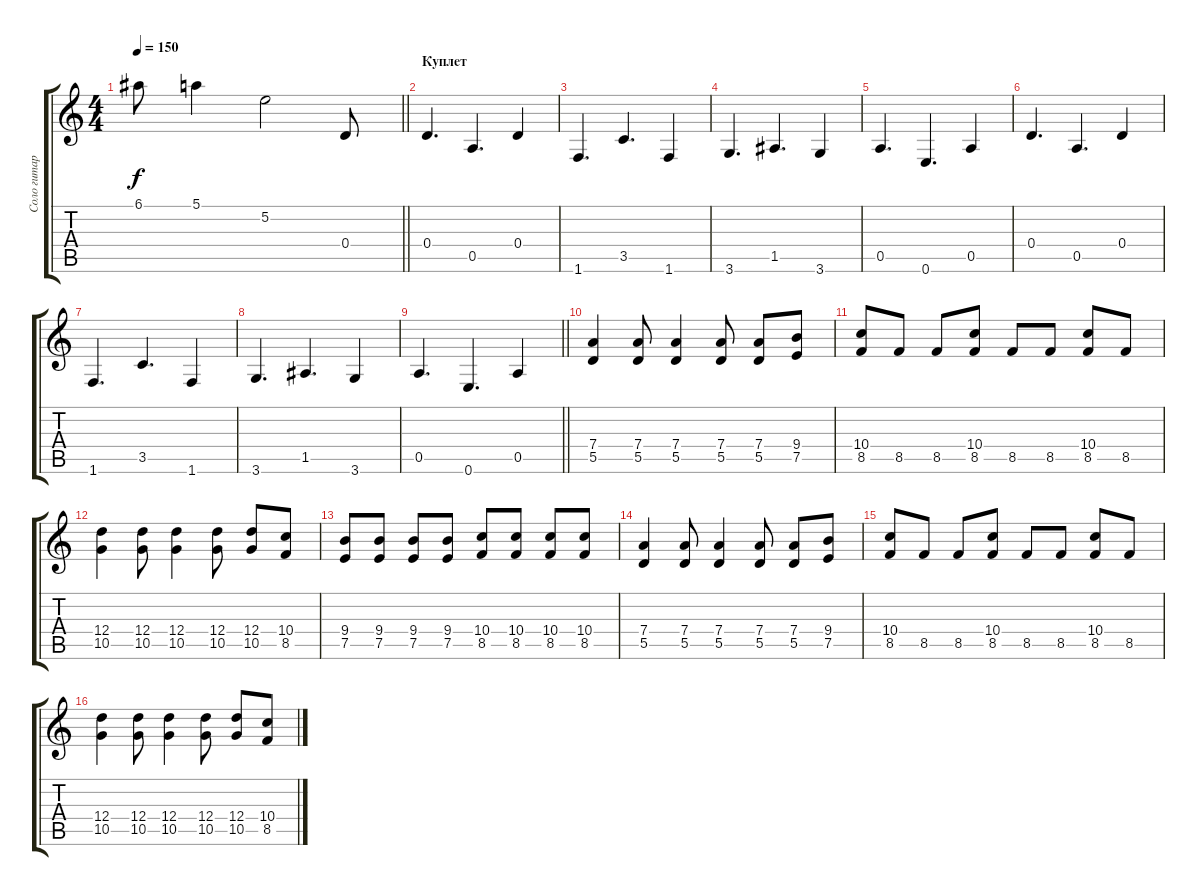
\track ("Соло гитара" "Соло гитар") {instrument acousticguitarsteel}
\staff {score tabs}
\tuning (E4 B3 G3 D3 A2 E2) {hide}
\ts (4 4)
\tempo 150
\clef g2
\barLineRight lightlight
\ks c
6.1.8{dy f} 5.1.4 5.2.2 0.4.8 |
\section ("" "Куплет")
0.4.4{d} 0.5.4{d} 0.4.4 |
1.6.4{d} 3.5.4{d} 1.6.4 |
3.6.4{d} 1.5.4{d} 3.6.4 |
0.5.4{d} 0.6.4{d} 0.5.4 |
0.4.4{d} 0.5.4{d} 0.4.4 |
1.6.4{d} 3.5.4{d} 1.6.4 |
3.6.4{d} 1.5.4{d} 3.6.4 |
\barLineRight lightlight
0.5.4{d} 0.6.4{d} 0.5.4 |
\section ("" " ")
(7.4 5.5).4 (7.4 5.5).8 (7.4 5.5).4 (7.4 5.5).8 (7.4 5.5).8 (9.4 7.5).8 |
(10.4 8.5).8 8.5.8 8.5.8 (10.4 8.5).8 8.5.8 8.5.8 (10.4 8.5).8 8.5.8 |
(12.4 10.5).4 (12.4 10.5).8 (12.4 10.5).4 (12.4 10.5).8 (12.4 10.5).8 (10.4 8.5).8 |
(9.4 7.5).8 (9.4 7.5).8 (9.4 7.5).8 (9.4 7.5).8 (10.4 8.5).8 (10.4 8.5).8 (10.4 8.5).8 (10.4 8.5).8 |
(7.4 5.5).4 (7.4 5.5).8 (7.4 5.5).4 (7.4 5.5).8 (7.4 5.5).8 (9.4 7.5).8 |
(10.4 8.5).8 8.5.8 8.5.8 (10.4 8.5).8 8.5.8 8.5.8 (10.4 8.5).8 8.5.8 |
(12.4 10.5).4 (12.4 10.5).8 (12.4 10.5).4 (12.4 10.5).8 (12.4 10.5).8 (10.4 8.5).8
